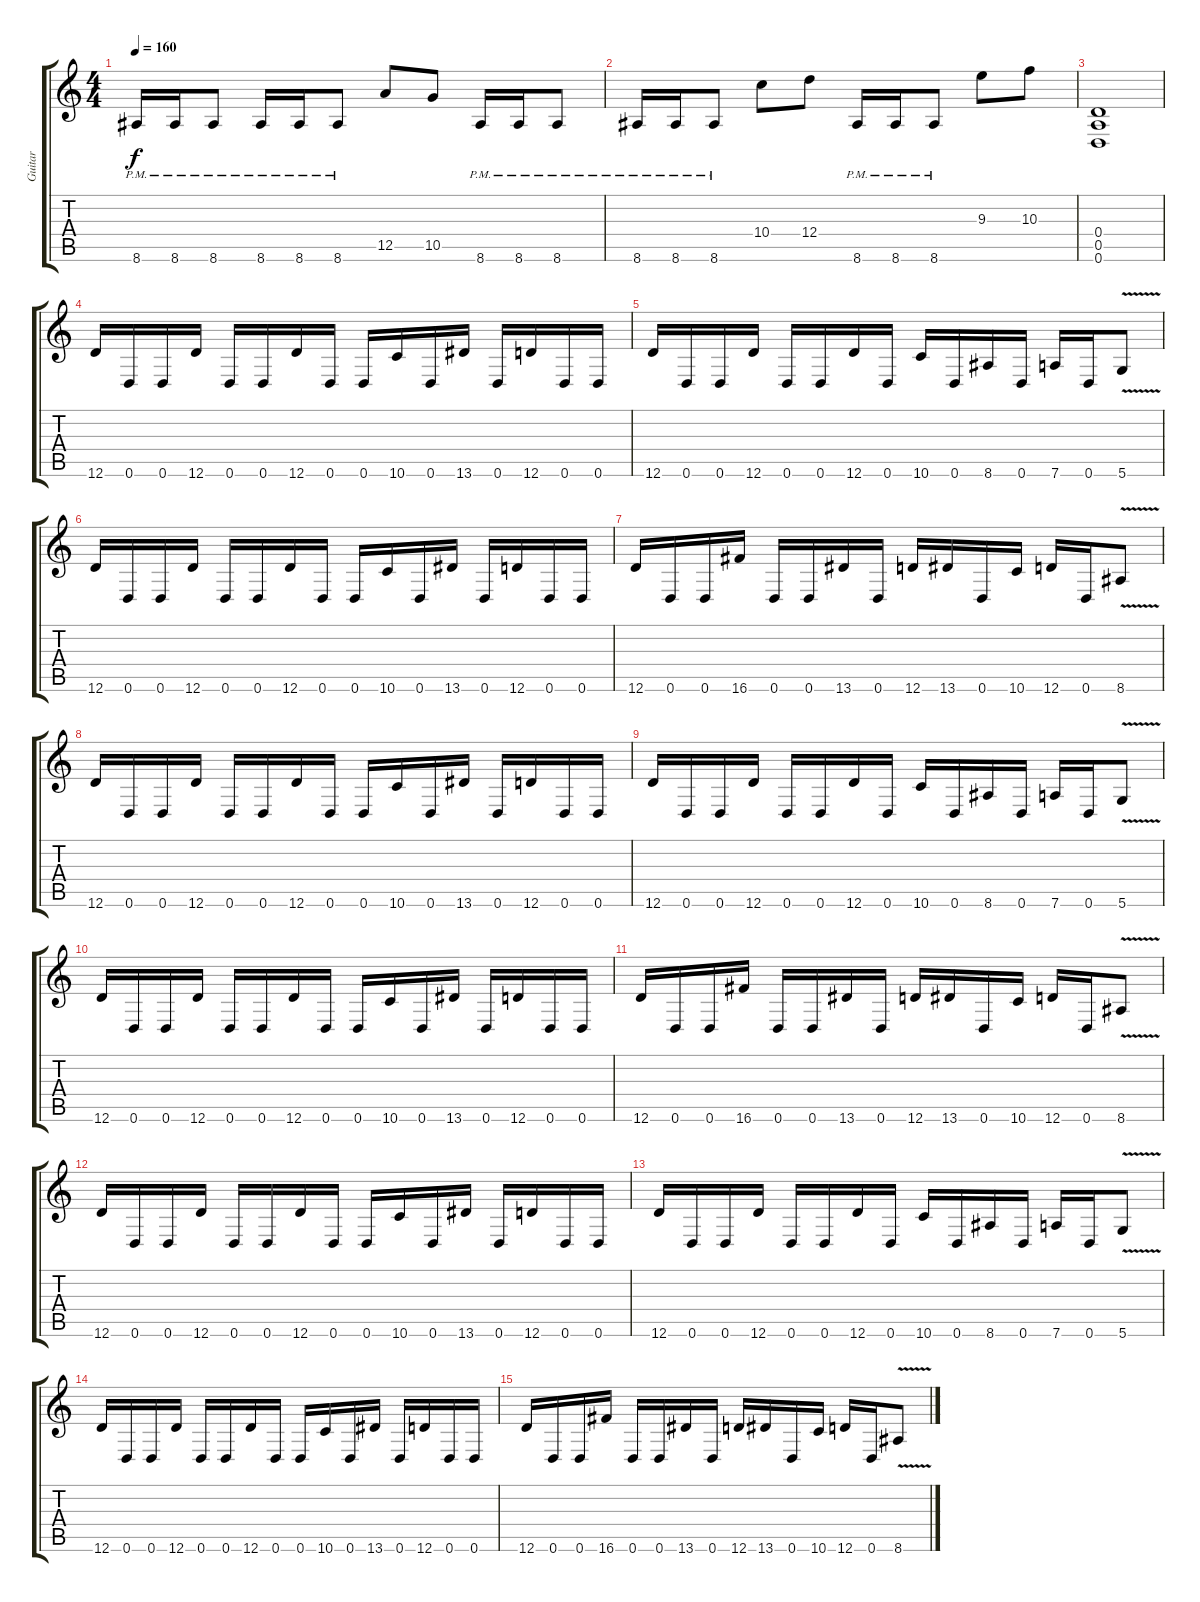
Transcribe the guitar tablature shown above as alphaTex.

\track ("Guitar" "Guitar") {instrument distortionguitar}
\staff {score tabs}
\tuning (E4 B3 G3 D3 A2 D2) {hide}
\ts (4 4)
\tempo 160
\clef g2
\ks c
8.6{pm}.16{dy f} 8.6{pm}.16 8.6{pm}.8 8.6{pm}.16 8.6{pm}.16 8.6{pm}.8 12.5.8 10.5.8 8.6{pm}.16 8.6{pm}.16 8.6{pm}.8 |
8.6{pm}.16 8.6{pm}.16 8.6{pm}.8 10.4.8 12.4.8 8.6{pm}.16 8.6{pm}.16 8.6{pm}.8 9.3.8 10.3.8 |
(0.4 0.5 0.6).1 |
12.6.16 0.6.16 0.6.16 12.6.16 0.6.16 0.6.16 12.6.16 0.6.16 0.6.16 10.6.16 0.6.16 13.6.16 0.6.16 12.6.16 0.6.16 0.6.16 |
12.6.16 0.6.16 0.6.16 12.6.16 0.6.16 0.6.16 12.6.16 0.6.16 10.6.16 0.6.16 8.6.16 0.6.16 7.6.16 0.6.16 5.6{v}.8 |
12.6.16 0.6.16 0.6.16 12.6.16 0.6.16 0.6.16 12.6.16 0.6.16 0.6.16 10.6.16 0.6.16 13.6.16 0.6.16 12.6.16 0.6.16 0.6.16 |
12.6.16 0.6.16 0.6.16 16.6.16 0.6.16 0.6.16 13.6.16 0.6.16 12.6.16 13.6.16 0.6.16 10.6.16 12.6.16 0.6.16 8.6{v}.8 |
12.6.16 0.6.16 0.6.16 12.6.16 0.6.16 0.6.16 12.6.16 0.6.16 0.6.16 10.6.16 0.6.16 13.6.16 0.6.16 12.6.16 0.6.16 0.6.16 |
12.6.16 0.6.16 0.6.16 12.6.16 0.6.16 0.6.16 12.6.16 0.6.16 10.6.16 0.6.16 8.6.16 0.6.16 7.6.16 0.6.16 5.6{v}.8 |
12.6.16 0.6.16 0.6.16 12.6.16 0.6.16 0.6.16 12.6.16 0.6.16 0.6.16 10.6.16 0.6.16 13.6.16 0.6.16 12.6.16 0.6.16 0.6.16 |
12.6.16 0.6.16 0.6.16 16.6.16 0.6.16 0.6.16 13.6.16 0.6.16 12.6.16 13.6.16 0.6.16 10.6.16 12.6.16 0.6.16 8.6{v}.8 |
12.6.16 0.6.16 0.6.16 12.6.16 0.6.16 0.6.16 12.6.16 0.6.16 0.6.16 10.6.16 0.6.16 13.6.16 0.6.16 12.6.16 0.6.16 0.6.16 |
12.6.16 0.6.16 0.6.16 12.6.16 0.6.16 0.6.16 12.6.16 0.6.16 10.6.16 0.6.16 8.6.16 0.6.16 7.6.16 0.6.16 5.6{v}.8 |
12.6.16 0.6.16 0.6.16 12.6.16 0.6.16 0.6.16 12.6.16 0.6.16 0.6.16 10.6.16 0.6.16 13.6.16 0.6.16 12.6.16 0.6.16 0.6.16 |
12.6.16 0.6.16 0.6.16 16.6.16 0.6.16 0.6.16 13.6.16 0.6.16 12.6.16 13.6.16 0.6.16 10.6.16 12.6.16 0.6.16 8.6{v}.8
